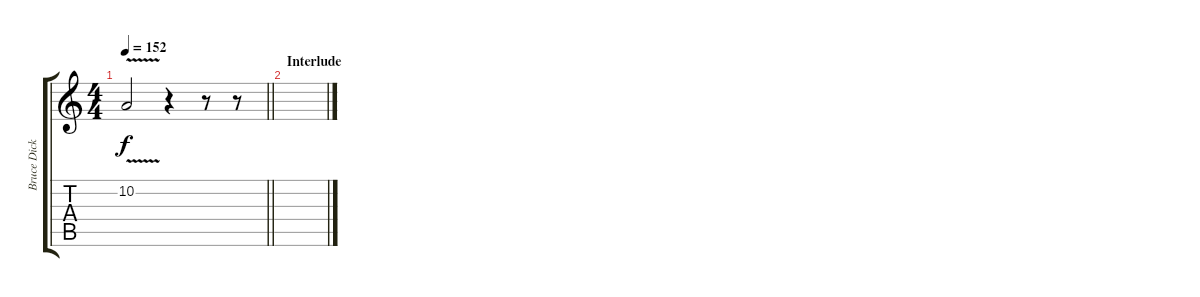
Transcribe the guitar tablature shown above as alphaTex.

\track ("Bruce Dickinson" "Bruce Dick") {instrument lead2sawtooth}
\staff {score tabs}
\tuning (E4 B3 G3 D3 A2 E2) {hide}
\ts (4 4)
\tempo 152
\clef g2
\barLineRight lightlight
\ks c
10.2{v t}.2{dy f} r.4 r.8 r.8 |
\section ("" "Interlude")
